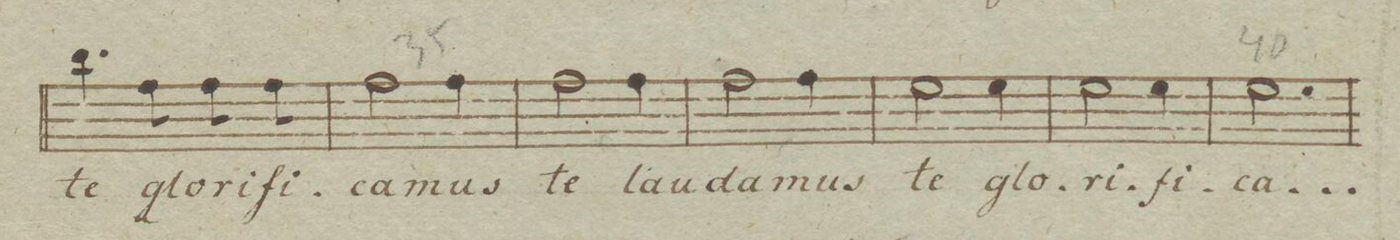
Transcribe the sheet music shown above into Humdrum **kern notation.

**kern	**text	**dynam
*I"Alto.	*	*
*clefC3	*	*
*k[b-e-]	*	*
*M3/4	*	*
4.cc\	te	.
8g\	glo-	.
8g\	-ri-	.
8g\	-fi-	.
=35	=35	=35
2g\	-ca-	.
4g\	-mus	.
=36	=36	=36
2g\	te	.
4g\	lau-	.
=37	=37	=37
2g\	-da-	.
4g\	-mus	.
=38	=38	=38
2f\	te	.
4f\	glo-	.
=39	=39	=39
2f\	-ri-	.
4f\	-fi-	.
=40	=40	=40
2.f\	-ca-	.
=41	=41	=41
*-	*-	*-
